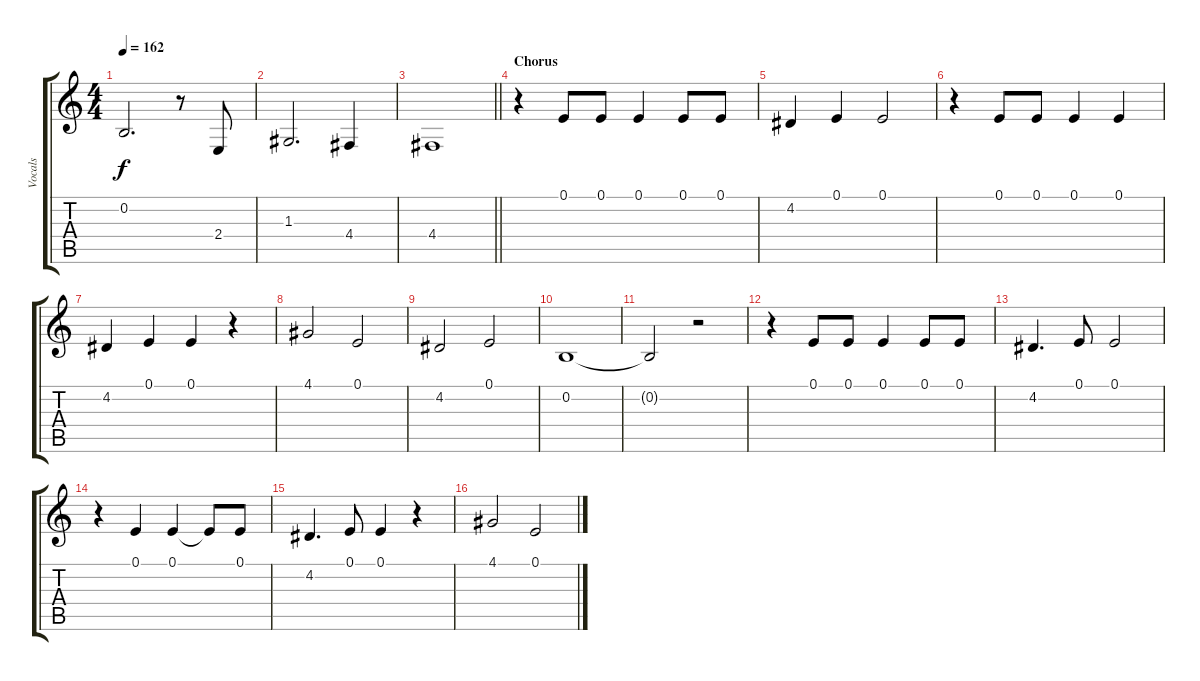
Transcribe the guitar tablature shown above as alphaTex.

\track ("Vocals" "Vocals") {instrument altosax}
\staff {score tabs}
\tuning (E4 B3 G3 D3 A2 E2) {hide}
\ts (4 4)
\tempo 162
\clef g2
\ks c
0.2.2{d dy f} r.8 2.4.8 |
1.3.2{d} 4.4.4 |
\barLineRight lightlight
4.4.1 |
\section ("" "Chorus")
r.4 0.1.8 0.1.8 0.1.4 0.1.8 0.1.8 |
4.2.4 0.1.4 0.1.2 |
r.4 0.1.8 0.1.8 0.1.4 0.1.4 |
4.2.4 0.1.4 0.1.4 r.4 |
4.1.2 0.1.2 |
4.2.2 0.1.2 |
0.2.1 |
0.2{t}.2 r.2 |
r.4 0.1.8 0.1.8 0.1.4 0.1.8 0.1.8 |
4.2.4{d} 0.1.8 0.1.2 |
r.4 0.1.4 0.1.4 0.1{t}.8 0.1.8 |
4.2.4{d} 0.1.8 0.1.4 r.4 |
4.1.2 0.1.2
